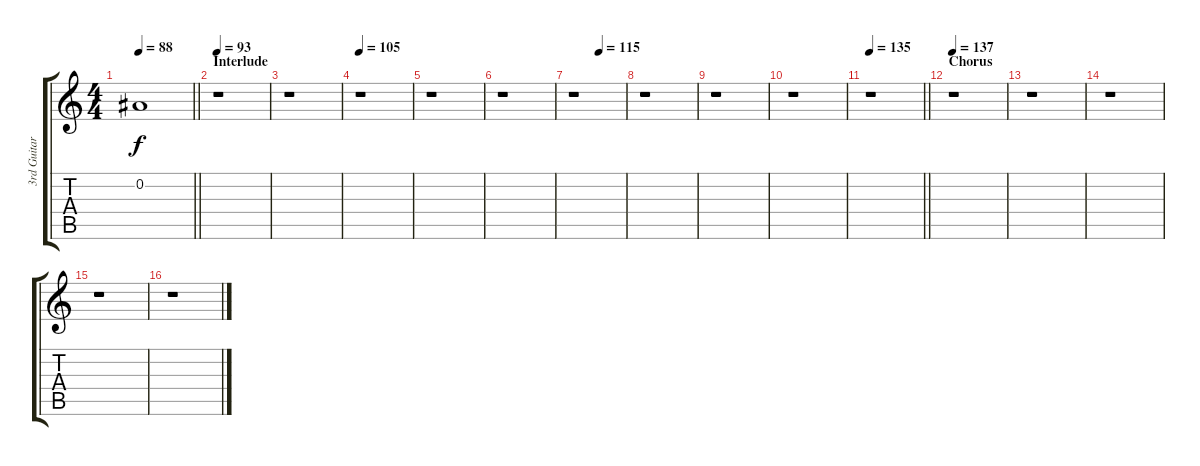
\track ("3rd Guitar" "3rd Guitar") {instrument overdrivenguitar}
\staff {score tabs}
\tuning (Eb4 Bb3 Gb3 Db3 Ab2 Eb2) {hide}
\ts (4 4)
\tempo 88
\clef g2
\barLineRight lightlight
\ks c
0.2{t}.1{dy f} |
\section ("" "Interlude")
\tempo 93
r.1 |
r.1 |
\tempo 105
r.1 |
r.1 |
r.1 |
\tempo (115 0.5)
r.1 |
r.1 |
r.1 |
r.1 |
\tempo 135
\barLineRight lightlight
r.1 |
\section ("" "Chorus")
\tempo 137
r.1 |
r.1 |
r.1 |
r.1 |
r.1
